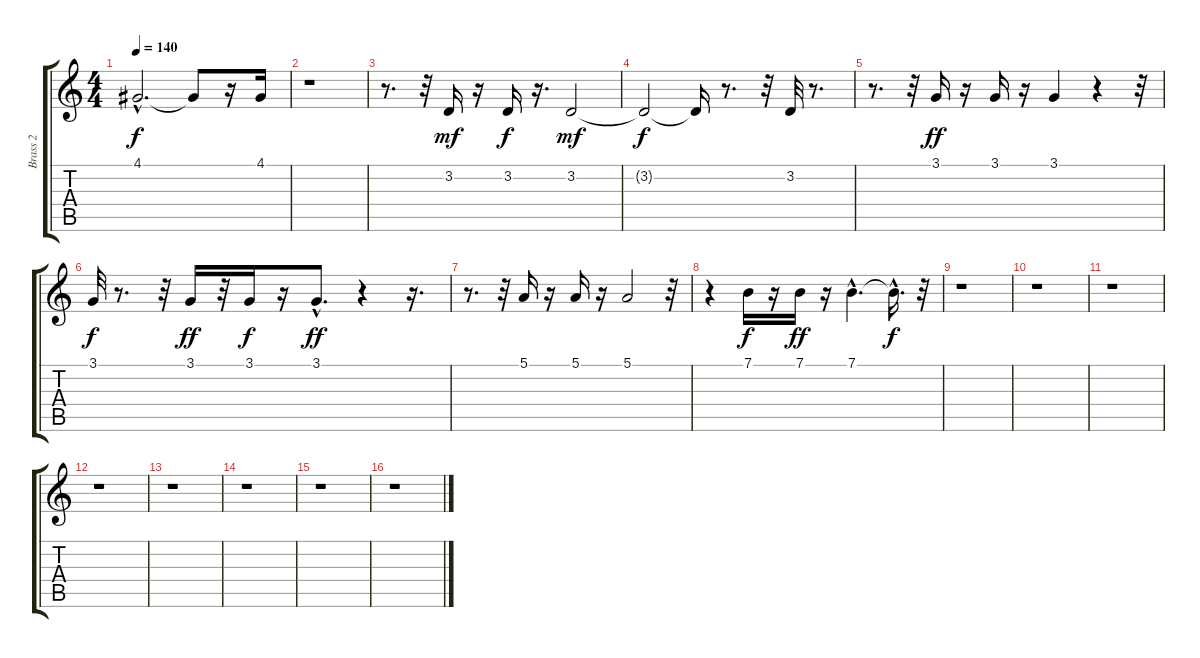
\track ("Brass 2" "Brass 2") {instrument synthbrass1}
\staff {score tabs}
\tuning (E4 B3 G3 D3 A2 E2) {hide}
\ts (4 4)
\tempo 140
\clef g2
\ks c
4.1{hac}.2{d dy f} 4.1{t}.8 r.16 4.1.16 |
r.1 |
r.8{d} r.32 3.2.16{dy mf} r.16 3.2.16{dy f} r.16{d} 3.2.2{dy mf} |
3.2{t}.2{dy f} 3.2{t}.16 r.8{d} r.32 3.2.32 r.8{d} |
r.8{d} r.32 3.1.16{dy ff} r.16 3.1.16 r.16 3.1.4 r.4 r.32 |
3.1.32{dy f} r.8{d} r.32 3.1.16{dy ff} r.32 3.1.16{dy f} r.16 3.1{hac}.8{d dy ff} r.4 r.16{d} |
r.8{d} r.32 5.1.16 r.16 5.1.16 r.16 5.1.2 r.32 |
r.4 7.1.16{dy f} r.16 7.1.16{dy ff} r.16 7.1{hac}.4{d} 7.1{hac t}.16{d dy f} r.32 |
r.1 |
r.1 |
r.1 |
r.1 |
r.1 |
r.1 |
r.1 |
r.1
